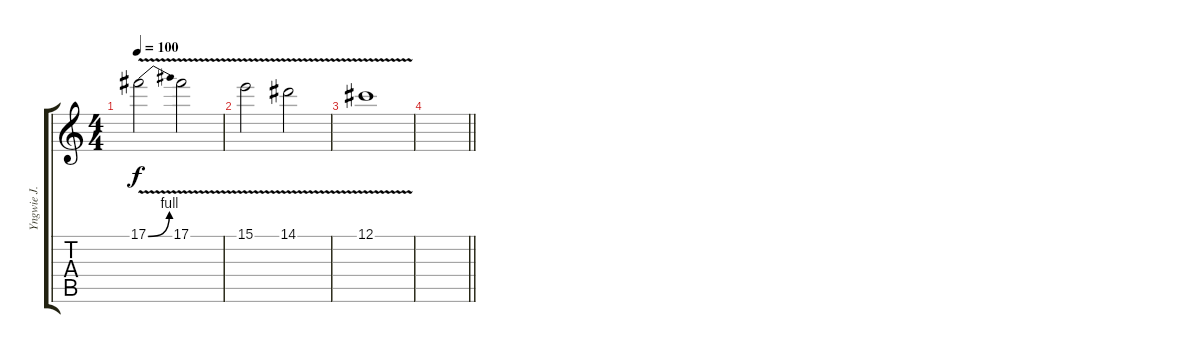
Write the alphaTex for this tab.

\track ("Yngwie J. Malmsteen" "Yngwie J. ") {instrument overdrivenguitar}
\staff {score tabs}
\tuning (Db4 Ab3 E3 B2 Gb2 Db2) {hide}
\ts (4 4)
\tempo 100
\clef g2
\ks c
17.1{be (bend 0 0 60 4) v}.2{dy f} 17.1{v}.2 |
15.1{v}.2 14.1{v}.2 |
12.1{v}.1 |
\barLineRight lightlight
